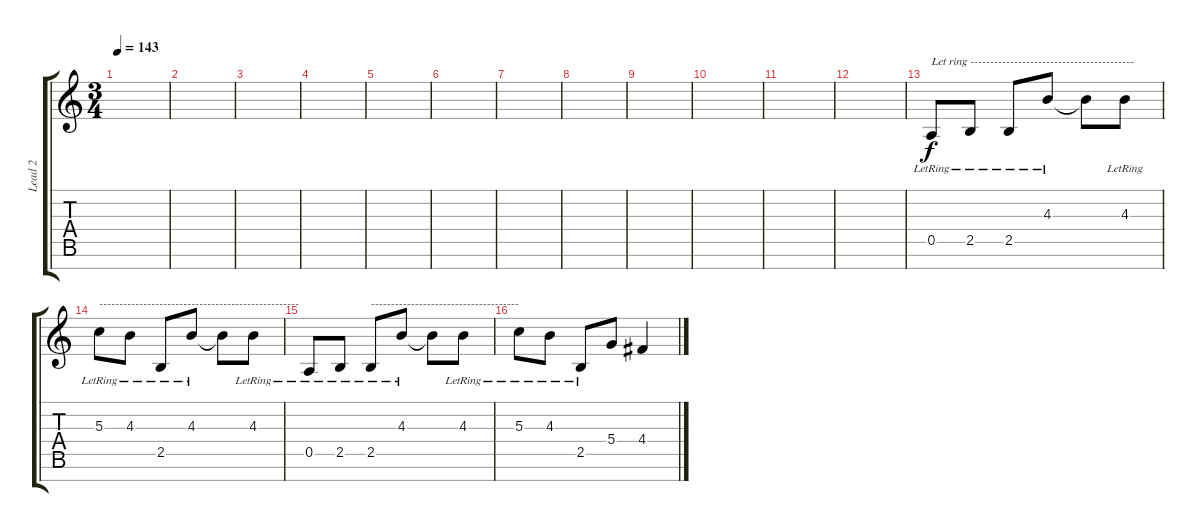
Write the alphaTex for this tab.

\track ("Lead 2" "Lead 2") {instrument distortionguitar}
\staff {score tabs}
\tuning (E4 B3 G3 D3 A2 E2 B1) {hide}
\ts (3 4)
\tempo 143
\clef g2
\ks c
|
|
|
|
|
|
|
|
|
|
|
|
0.5{lr}.8{txt "Let ring -----------------------------------------"} 2.5{lr}.8 2.5{lr}.8 4.3{lr}.8 4.3{t}.8 4.3{lr}.8 |
5.3{lr}.8{txt "--------------------------------------------------"} 4.3{lr}.8 2.5{lr}.8 4.3{lr}.8 4.3{t}.8 4.3{lr}.8 |
0.5{lr}.8 2.5{lr}.8 2.5{lr}.8{txt "-------------------------------------"} 4.3{lr}.8 4.3{t}.8 4.3{lr}.8 |
5.3{lr}.8 4.3{lr}.8 2.5{lr}.8 5.4.8 4.4.4
